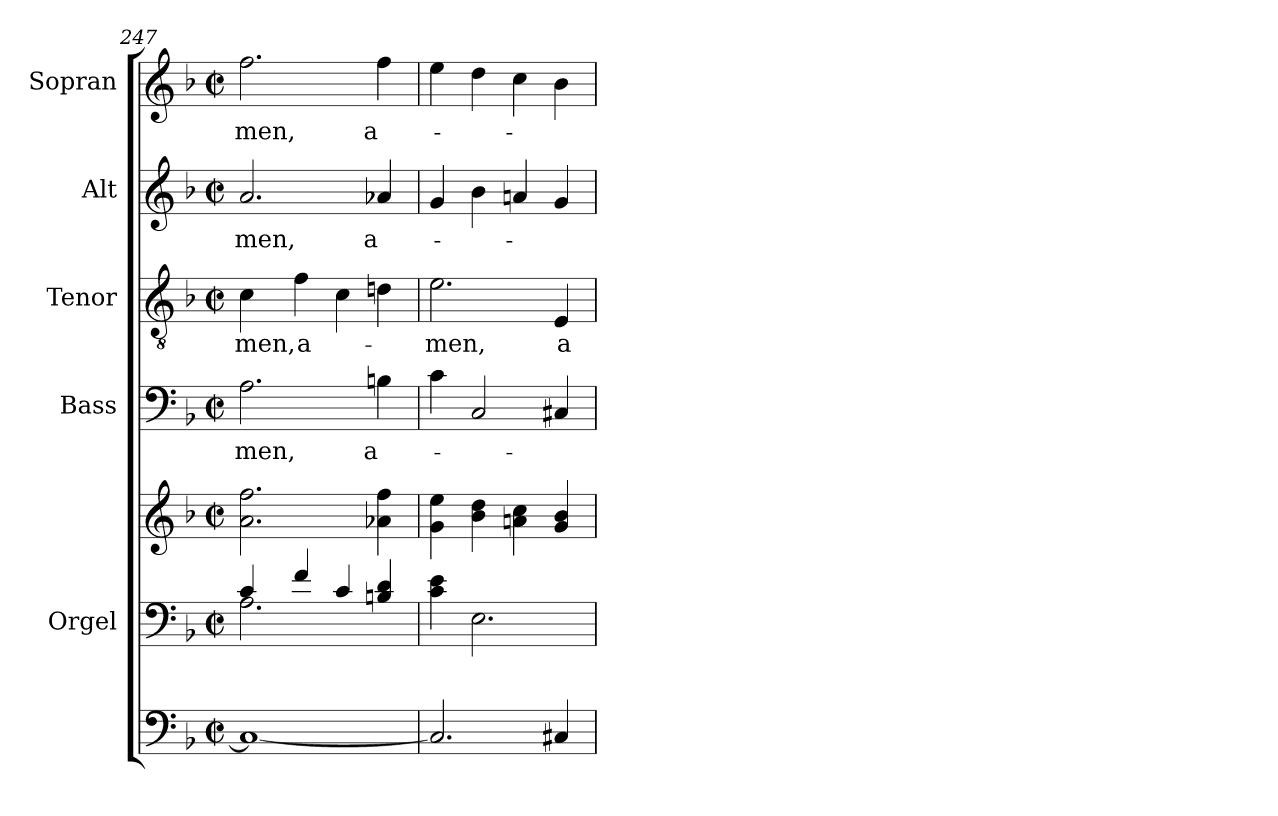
**kern	**kern	**kern	**kern	**text	**kern	**text	**kern	**text	**kern	**text
*part6	*part5	*part5	*part4	*part4	*part3	*part3	*part2	*part2	*part1	*part1
*staff7	*staff6	*staff5	*staff4	*staff4	*staff3	*staff3	*staff2	*staff2	*staff1	*staff1
*	*I"Orgel	*	*I"Bass	*	*I"Tenor	*	*I"Alt	*	*I"Sopran	*
*	*I'Org.	*	*I'B	*	*I'T	*	*I'A	*	*I'S	*
*clefF4	*clefF4	*clefG2	*clefF4	*	*clefGv2	*	*clefG2	*	*clefG2	*
*ITrd7c12	*	*	*	*	*	*	*	*	*	*
*k[b-]	*k[b-]	*k[b-]	*k[b-]	*	*k[b-]	*	*k[b-]	*	*k[b-]	*
*F:	*F:	*F:	*F:	*	*F:	*	*F:	*	*F:	*
*M2/2	*M2/2	*M2/2	*M2/2	*	*M2/2	*	*M2/2	*	*M2/2	*
*met(c|)	*met(c|)	*met(c|)	*met(c|)	*	*met(c|)	*	*met(c|)	*	*met(c|)	*
=247	=247	=247	=247	=247	=247	=247	=247	=247	=247	=247
*	*^	*	*	*	*	*	*	*	*	*
!	!	!	!	!	!LO:LY:b	!	!LO:LY:b	!	!LO:LY:b	!	!LO:LY:b
1CC_	4c/	2.A\	2.a\ 2.ff\	2.A\	-men,	4c\	-men,	2.a/	-men,	2.ff\	-men,
!	!	!	!	!	!	!	!LO:LY:b	!	!	!	!
.	4f/	.	.	.	.	4f\	a-	.	.	.	.
.	4c/	.	.	.	.	4c\	.	.	.	.	.
!	!	!	!	!	!LO:LY:b	!	!	!	!LO:LY:b	!	!LO:LY:b
.	4Bn/ 4d/	4ryy	4a-X\ 4ff\	4Bn\	a-	4dn\	.	4a-X/	a-	4ff\	a-
=248	=248	=248	=248	=248	=248	=248	=248	=248	=248	=248	=248
!	!	!	!	!	!	!	!LO:LY:b	!	!	!	!
*	*v	*v	*	*	*	*	*	*	*	*	*
2.CC/]	4c\ 4e\	4g\ 4ee\	4c\	.	2.e\	-men,	4g/	.	4ee\	.
.	2.E\	4b-\ 4dd\	2C/	.	.	.	4b-\	.	4dd\	.
.	.	4an\ 4cc\	.	.	.	.	4an/	.	4cc\	.
!	!	!	!	!	!	!LO:LY:b	!	!	!	!
4CC#X/	.	4g/ 4b-/	4C#X/	.	4E/	a-	4g/	.	4b-\	.
=	=	=	=	=	=	=	=	=	=	=
*-	*-	*-	*-	*-	*-	*-	*-	*-	*-	*-
